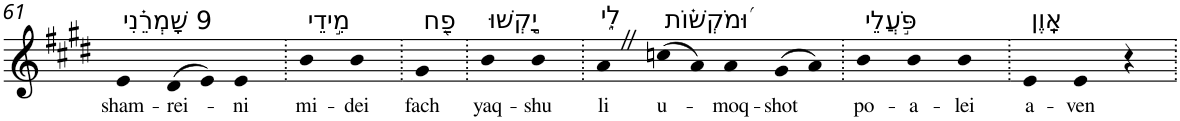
**kern	**text
*part1	*part1
*staff1	*staff1
*I"Piano	*
*I'Pno	*
!!LO:PB:g=z
*clefG2	*
*k[f#c#g#d#]	*
*E:	*
=61	=61
!LO:TX:a:t=9 שָׁמְרֵ֗נִי	!
!	!LO:LY:b
4e	sham-
!	!LO:LY:b
(>8d#	-rei-
8e)	.
!	!LO:LY:b
4e	-ni
=62.	=62.
!LO:TX:a:t=מִ֣ידֵי	!
!	!LO:LY:b
4b	mi-
!	!LO:LY:b
4b	-dei
=63.	=63.
!LO:TX:a:t=פַ֭ח	!
!	!LO:LY:b
4g#	fach
=64.	=64.
!LO:TX:a:t=יָ֣קְשׁוּ	!
!	!LO:LY:b
4b	yaq-
!	!LO:LY:b
4b	-shu
=65.	=65.
!LO:TX:a:t=לִ֑י	!
!	!LO:LY:b
4aZ	li
!LO:TX:a:t=וּ֝מֹקְשׁ֗וֹת	!
!	!LO:LY:b
(>8ccn	u-
8a)	.
!	!LO:LY:b
4a	-moq-
!	!LO:LY:b
(>8g#	-shot
8a)	.
=66.	=66.
!LO:TX:a:t=פֹּ֣עֲלֵי	!
!	!LO:LY:b
4b	po-
!	!LO:LY:b
4b	-a-
!	!LO:LY:b
4b	-lei
=67.	=67.
!LO:TX:a:t=אָֽוֶן	!
!	!LO:LY:b
4e	a-
!	!LO:LY:b
4e	-ven
4r	.
=.	=.
*-	*-
